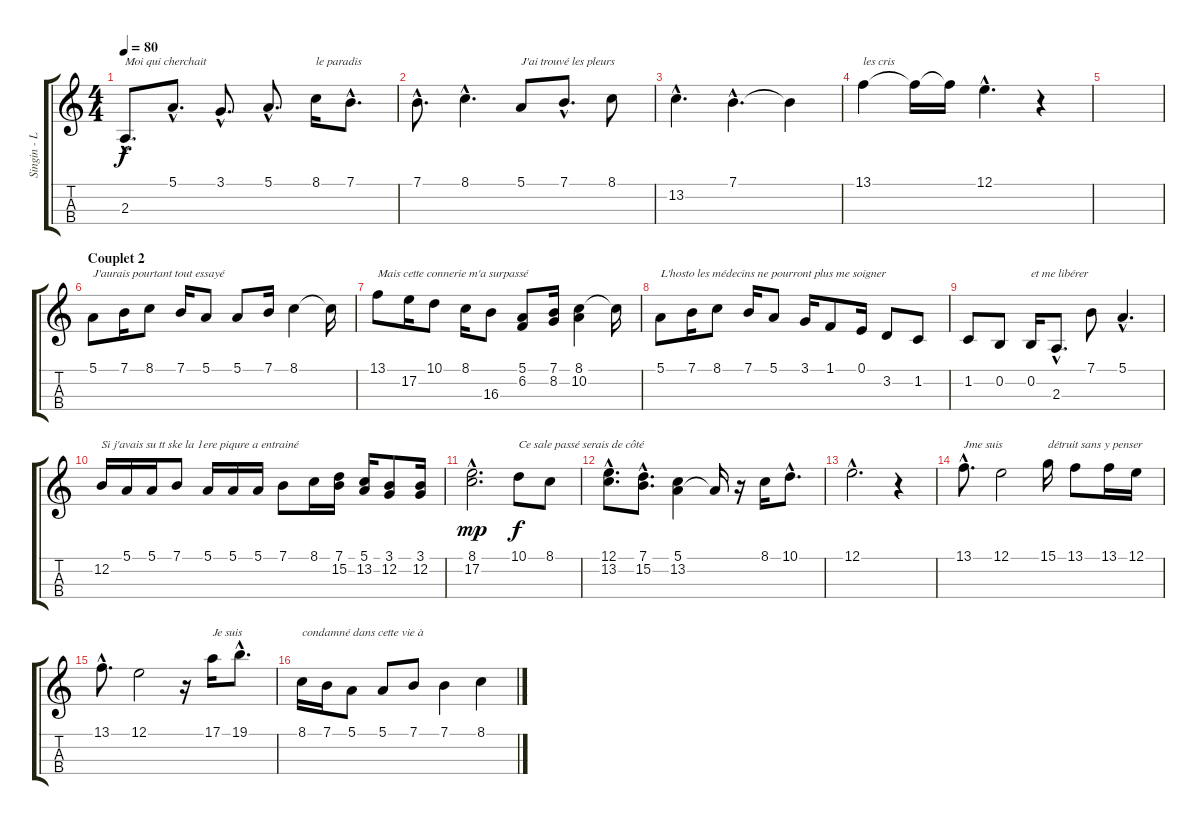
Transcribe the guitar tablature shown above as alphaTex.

\track ("Singin - Leny & Co" "Singin - L") {instrument oboe}
\staff {score tabs}
\tuning (E4 B3 G3 D3) {hide}
\ts (4 4)
\tempo 80
\clef g2
\ks c
2.3{hac}.8{d txt "Moi qui cherchait" dy f} 5.1{hac}.8{d} 3.1{hac}.8{d} 5.1{hac}.8{d} 8.1.16{txt "le paradis"} 7.1{hac}.8{d} |
7.1{hac}.8{d} 8.1{hac}.4{d} 5.1.8{txt "J'ai trouvé les pleurs"} 7.1{hac}.8{d} 8.1.8 |
13.2{hac}.4{d} 7.1{hac}.4{d} 7.1{t}.4 |
13.1.4{txt "les cris"} 13.1{t}.16 13.1{t}.16 12.1{hac}.4{d} r.4 |
|
\section ("" "Couplet 2")
5.1.8{txt "J'aurais pourtant tout essayé"} 7.1.16 8.1.8 7.1.16 5.1.8 5.1.8 7.1.16 8.1.4 8.1{t}.16 |
13.1.8{txt "Mais cette connerie m'a surpassé"} 17.2.16 10.1.8 8.1.16 16.3.8 (5.1 6.2).8 (7.1 8.2).16 (8.1 10.2).4 8.1{t}.16 |
5.1.8{txt "L'hosto les médecins ne pourront plus me soigner"} 7.1.16 8.1.8 7.1.16 5.1.8 3.1.16 1.1.8 0.1.16 3.2.8 1.2.8 |
1.2.8 0.2.8 0.2.16{txt "et me libérer"} 2.3{hac}.8{d} 7.1.8 5.1{hac}.4{d} |
12.2.16{txt "Si j'avais su tt ske la 1ere piqure a entrainé"} 5.1.16 5.1.16 7.1.8 5.1.16 5.1.16 5.1.16 7.1.8 8.1.16 (7.1 15.2).16 (5.1 13.2).16 (3.1 12.2).8 (3.1 12.2).16 |
(8.1{hac} 17.2{hac}).2{d dy mp} 10.1.8{txt "Ce sale passé serais de côté" dy f} 8.1.8 |
(12.1{hac} 13.2{hac}).8{d} (7.1{hac} 15.2{hac}).8{d} (5.1 13.2).4 5.1{t}.16 r.16 8.1.16 10.1{hac}.8{d} |
12.1{hac}.2{d} r.4 |
13.1{hac}.8{d txt "Jme suis"} 12.1.2 15.1.16{txt "détruit sans y penser"} 13.1.8 13.1.16 12.1.16 |
13.1{hac}.8{d} 12.1.2 r.16 17.1.16{txt "Je suis"} 19.1{hac}.8{d} |
8.1.16{txt "condamné dans cette vie à"} 7.1.16 5.1.8 5.1.8 7.1.8 7.1.4 8.1.4
